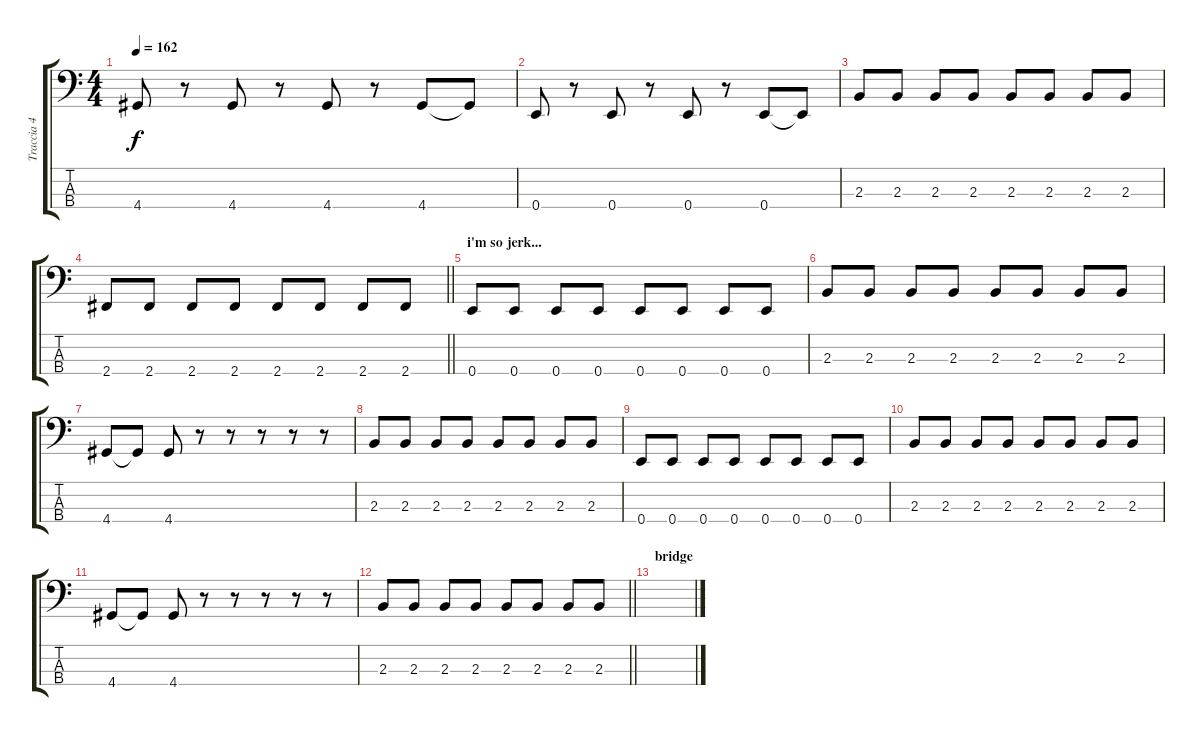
\track ("Traccia 4" "Traccia 4") {instrument electricbassfinger}
\staff {score tabs}
\tuning (G2 D2 A1 E1) {hide}
\ts (4 4)
\tempo 162
\clef f4
\ks c
4.4.8{dy f} r.8 4.4.8 r.8 4.4.8 r.8 4.4.8 4.4{t}.8 |
0.4.8 r.8 0.4.8 r.8 0.4.8 r.8 0.4.8 0.4{t}.8 |
2.3.8 2.3.8 2.3.8 2.3.8 2.3.8 2.3.8 2.3.8 2.3.8 |
\barLineRight lightlight
2.4.8 2.4.8 2.4.8 2.4.8 2.4.8 2.4.8 2.4.8 2.4.8 |
\section ("" "i'm so jerk...")
0.4.8 0.4.8 0.4.8 0.4.8 0.4.8 0.4.8 0.4.8 0.4.8 |
2.3.8 2.3.8 2.3.8 2.3.8 2.3.8 2.3.8 2.3.8 2.3.8 |
4.4.8 4.4{t}.8 4.4.8 r.8 r.8 r.8 r.8 r.8 |
2.3.8 2.3.8 2.3.8 2.3.8 2.3.8 2.3.8 2.3.8 2.3.8 |
0.4.8 0.4.8 0.4.8 0.4.8 0.4.8 0.4.8 0.4.8 0.4.8 |
2.3.8 2.3.8 2.3.8 2.3.8 2.3.8 2.3.8 2.3.8 2.3.8 |
4.4.8 4.4{t}.8 4.4.8 r.8 r.8 r.8 r.8 r.8 |
\barLineRight lightlight
2.3.8 2.3.8 2.3.8 2.3.8 2.3.8 2.3.8 2.3.8 2.3.8 |
\section ("" "bridge")
